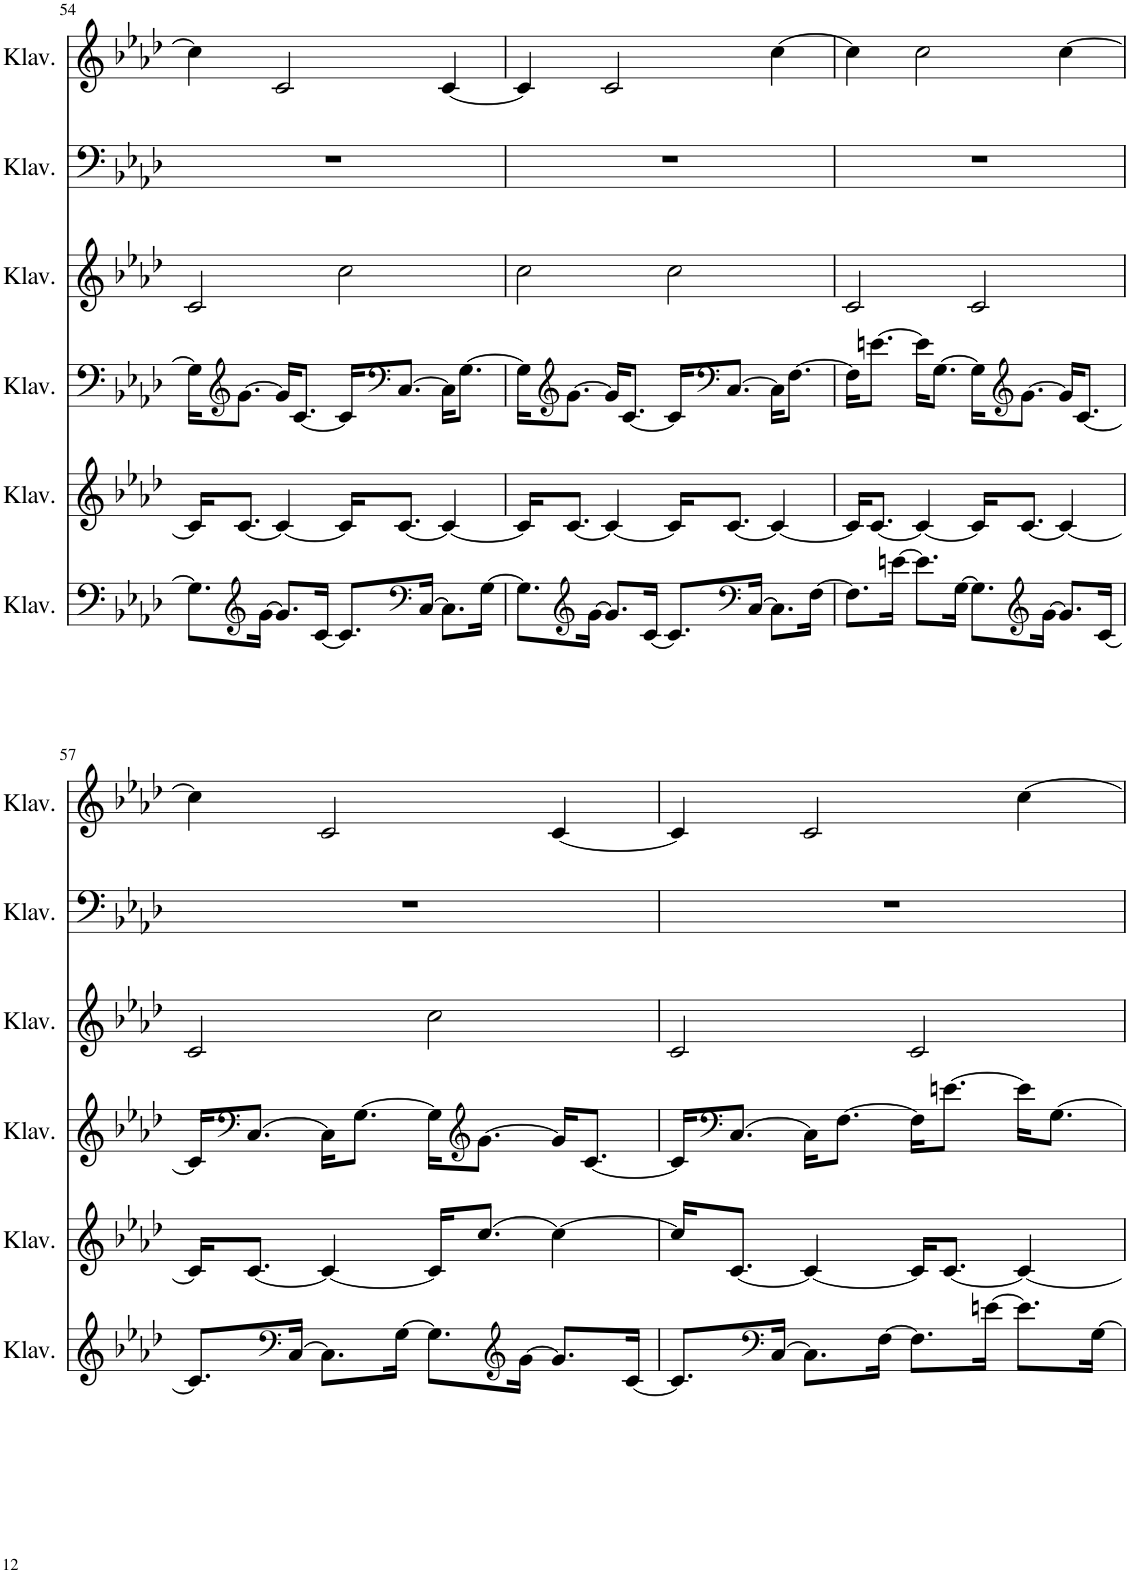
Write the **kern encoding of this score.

**kern	**kern	**kern	**kern	**kern	**kern
*part6	*part5	*part4	*part3	*part2	*part1
*staff6	*staff5	*staff4	*staff3	*staff2	*staff1
*I"Klavier	*I"Klavier	*I"Klavier	*I"Klavier	*I"Klavier	*I"Klavier
*I'Klav.	*I'Klav.	*I'Klav.	*I'Klav.	*I'Klav.	*I'Klav.
!!LO:PB:g=z
*clefF4	*clefG2	*clefF4	*clefG2	*clefF4	*clefG2
*k[b-e-a-d-]	*k[b-e-a-d-]	*k[b-e-a-d-]	*k[b-e-a-d-]	*k[b-e-a-d-]	*k[b-e-a-d-]
*M4/4	*M4/4	*M4/4	*M4/4	*M4/4	*M4/4
=54	=54	=54	=54	=54	=54
8.G\L]	16c/KL]	16G\KL]	2c/	1r	4cc\]
*	*	*clefG2	*	*	*
.	[8.c/J	[8.g\J	.	.	.
*clefG2	*	*	*	*	*
[16g\Jk	.	.	.	.	.
8.g/L]	4c/_	16g/KL]	.	.	2c/
.	.	[8.c/J	.	.	.
[16c/Jk	.	.	.	.	.
8.c/L]	16c/KL]	16c/KL]	2cc\	.	.
*	*	*clefF4	*	*	*
.	[8.c/J	[8.C/J	.	.	.
*clefF4	*	*	*	*	*
[16C/Jk	.	.	.	.	.
8.C\L]	4c/_	16C\KL]	.	.	[4c/
.	.	[8.G\J	.	.	.
[16G\Jk	.	.	.	.	.
=55	=55	=55	=55	=55	=55
8.G\L]	16c/KL]	16G\KL]	2cc\	1r	4c/]
*	*	*clefG2	*	*	*
.	[8.c/J	[8.g\J	.	.	.
*clefG2	*	*	*	*	*
[16g\Jk	.	.	.	.	.
8.g/L]	4c/_	16g/KL]	.	.	2c/
.	.	[8.c/J	.	.	.
[16c/Jk	.	.	.	.	.
8.c/L]	16c/KL]	16c/KL]	2cc\	.	.
*	*	*clefF4	*	*	*
.	[8.c/J	[8.C/J	.	.	.
*clefF4	*	*	*	*	*
[16C/Jk	.	.	.	.	.
8.C\L]	4c/_	16C\KL]	.	.	[4cc\
.	.	[8.F\J	.	.	.
[16F\Jk	.	.	.	.	.
=56	=56	=56	=56	=56	=56
8.F\L]	16c/KL]	16F\KL]	2c/	1r	4cc\]
.	[8.c/J	[8.en\J	.	.	.
[16en\Jk	.	.	.	.	.
8.e\L]	4c/_	16e\KL]	.	.	2cc\
.	.	[8.G\J	.	.	.
[16G\Jk	.	.	.	.	.
8.G\L]	16c/KL]	16G\KL]	2c/	.	.
*	*	*clefG2	*	*	*
.	[8.c/J	[8.g\J	.	.	.
*clefG2	*	*	*	*	*
[16g\Jk	.	.	.	.	.
8.g/L]	4c/_	16g/KL]	.	.	[4cc\
.	.	[8.c/J	.	.	.
[16c/Jk	.	.	.	.	.
!!LO:LB:g=z
=57	=57	=57	=57	=57	=57
8.c/L]	16c/KL]	16c/KL]	2c/	1r	4cc\]
*	*	*clefF4	*	*	*
.	[8.c/J	[8.C/J	.	.	.
*clefF4	*	*	*	*	*
[16C/Jk	.	.	.	.	.
8.C\L]	4c/_	16C\KL]	.	.	2c/
.	.	[8.G\J	.	.	.
[16G\Jk	.	.	.	.	.
8.G\L]	16c/KL]	16G\KL]	2cc\	.	.
*	*	*clefG2	*	*	*
.	[8.cc/J	[8.g\J	.	.	.
*clefG2	*	*	*	*	*
[16g\Jk	.	.	.	.	.
8.g/L]	4cc\_	16g/KL]	.	.	[4c/
.	.	[8.c/J	.	.	.
[16c/Jk	.	.	.	.	.
=58	=58	=58	=58	=58	=58
8.c/L]	16cc/KL]	16c/KL]	2c/	1r	4c/]
*	*	*clefF4	*	*	*
.	[8.c/J	[8.C/J	.	.	.
*clefF4	*	*	*	*	*
[16C/Jk	.	.	.	.	.
8.C\L]	4c/_	16C\KL]	.	.	2c/
.	.	[8.F\J	.	.	.
[16F\Jk	.	.	.	.	.
8.F\L]	16c/KL]	16F\KL]	2c/	.	.
.	[8.c/J	[8.en\J	.	.	.
[16en\Jk	.	.	.	.	.
8.e\L]	4c/_	16e\KL]	.	.	[4cc\
.	.	[8.G\J	.	.	.
[16G\Jk	.	.	.	.	.
=	=	=	=	=	=
*-	*-	*-	*-	*-	*-
